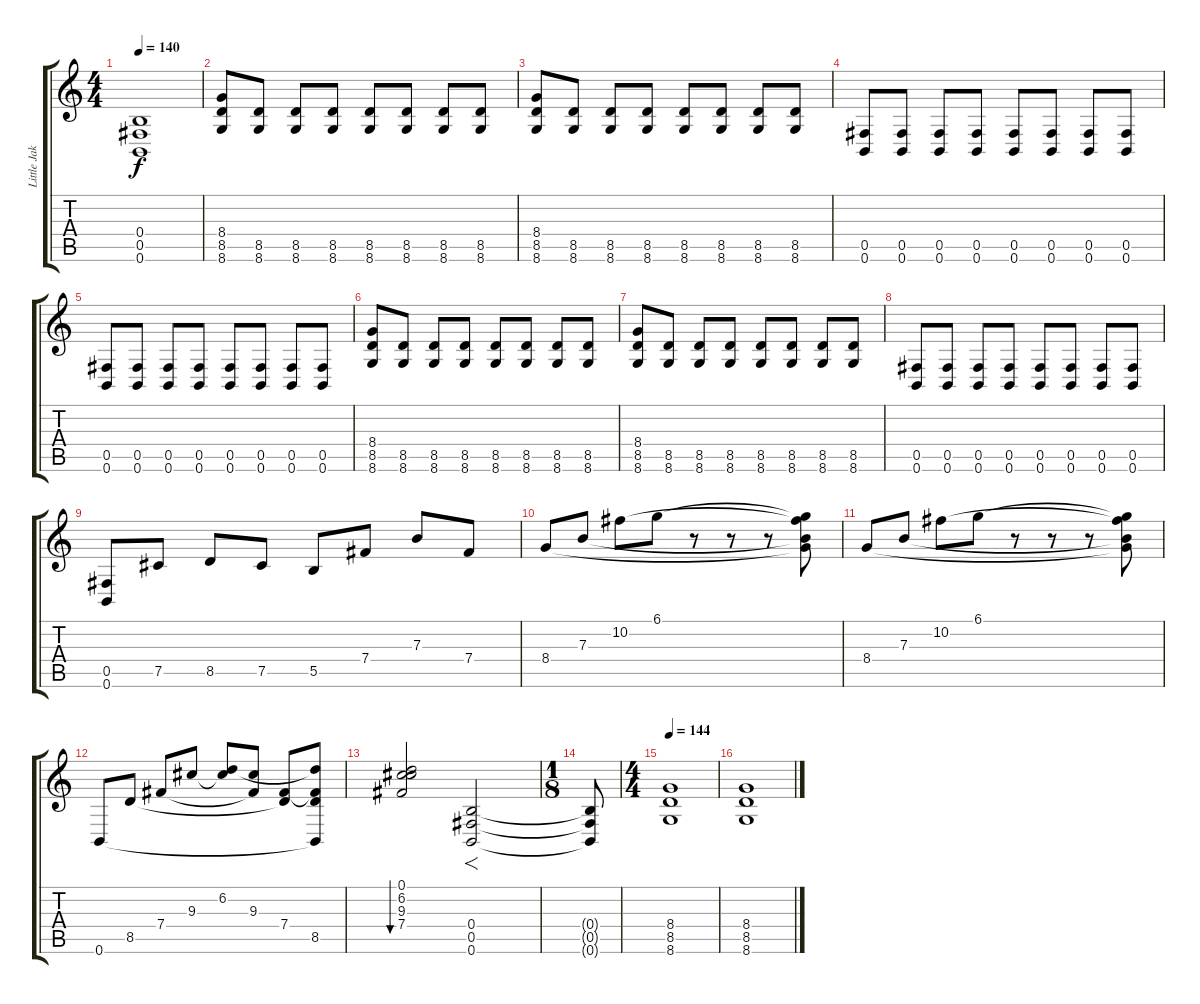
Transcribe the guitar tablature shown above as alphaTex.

\track ("Little Jake" "Little Jak") {instrument distortionguitar}
\staff {score tabs}
\tuning (Db4 Ab3 E3 B2 Gb2 B1) {hide}
\ts (4 4)
\tempo 140
\clef g2
\ks c
(0.4{t} 0.5{t} 0.6{t}).1{dy f} |
(8.4 8.5 8.6).8 (8.5 8.6).8 (8.5 8.6).8 (8.5 8.6).8 (8.5 8.6).8 (8.5 8.6).8 (8.5 8.6).8 (8.5 8.6).8 |
(8.4 8.5 8.6).8 (8.5 8.6).8 (8.5 8.6).8 (8.5 8.6).8 (8.5 8.6).8 (8.5 8.6).8 (8.5 8.6).8 (8.5 8.6).8 |
(0.5 0.6).8 (0.5 0.6).8 (0.5 0.6).8 (0.5 0.6).8 (0.5 0.6).8 (0.5 0.6).8 (0.5 0.6).8 (0.5 0.6).8 |
(0.5 0.6).8 (0.5 0.6).8 (0.5 0.6).8 (0.5 0.6).8 (0.5 0.6).8 (0.5 0.6).8 (0.5 0.6).8 (0.5 0.6).8 |
(8.4 8.5 8.6).8 (8.5 8.6).8 (8.5 8.6).8 (8.5 8.6).8 (8.5 8.6).8 (8.5 8.6).8 (8.5 8.6).8 (8.5 8.6).8 |
(8.4 8.5 8.6).8 (8.5 8.6).8 (8.5 8.6).8 (8.5 8.6).8 (8.5 8.6).8 (8.5 8.6).8 (8.5 8.6).8 (8.5 8.6).8 |
(0.5 0.6).8 (0.5 0.6).8 (0.5 0.6).8 (0.5 0.6).8 (0.5 0.6).8 (0.5 0.6).8 (0.5 0.6).8 (0.5 0.6).8 |
(0.5 0.6).8 7.5.8{instrument acousticguitarnylon} 8.5.8 7.5.8 5.5.8 7.4.8 7.3.8 7.4.8 |
8.4.8 7.3.8 10.2.8 6.1.8 r.8 r.8 r.8 (6.1{t} 10.2{t} 7.3{t} 8.4{t}).8 |
8.4.8 7.3.8 10.2.8 6.1.8 r.8 r.8 r.8 (6.1{t} 10.2{t} 7.3{t} 8.4{t}).8 |
0.6.8 8.5.8 7.4.8 9.3.8 (6.2 9.3{t}).8 (9.3 7.4{t}).8 (7.4 8.5{t}).8 (6.2{t} 7.4{t} 8.5 0.6{t}).8 |
(0.1 6.2 9.3 7.4).2{bu 480} (0.4 0.5 0.6).2{f volume 13 instrument distortionguitar} |
\ts (1 8)
(0.4{t} 0.5{t} 0.6{t}).8 |
\ts (4 4)
\tempo 140
\tempo 144
(8.4 8.5 8.6).1 |
(8.4 8.5 8.6).1
